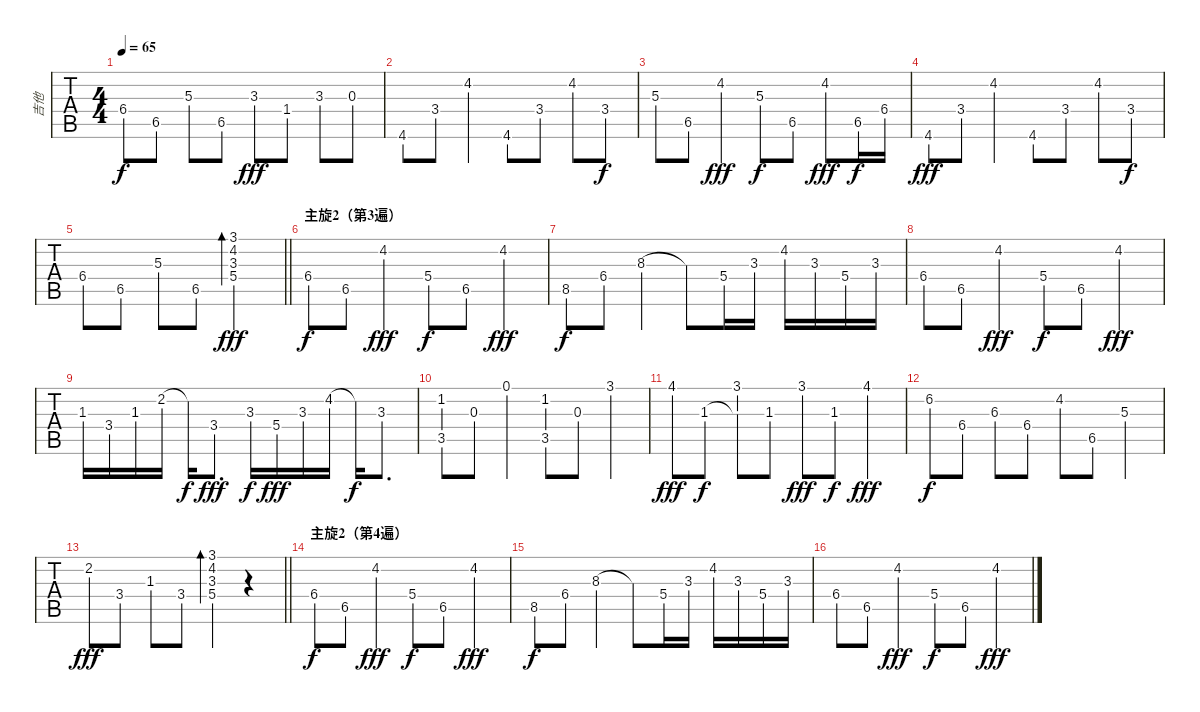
\track ("吉他" "吉他") {instrument electricgrandpiano}
\staff {tabs}
\tuning (E4 B3 G3 D3 A2 E2) {hide}
\ts (4 4)
\tempo 65
\clef g2
\ks c
6.4.8{dy f} 6.5.8 5.3.8 6.5.8 3.3{hac}.8{dy fff} 1.4{hac}.8 3.3{hac}.8 0.3{hac}.8 |
4.6{hac}.8 3.4{hac}.8 4.2{hac}.4 4.6{hac}.8 3.4{hac}.8 4.2{hac}.8 3.4.8{dy f} |
5.3.8 6.5.8 4.2{hac}.4{dy fff} 5.3.8{dy f} 6.5.8 4.2{hac}.8{dy fff} 6.5.16{dy f} 6.4.16 |
4.6{hac}.8{dy fff} 3.4{hac}.8 4.2{hac}.4 4.6{hac}.8 3.4{hac}.8 4.2{hac}.8 3.4.8{dy f} |
\barLineRight lightlight
6.4.8 6.5.8 5.3.8 6.5.8 (3.1 4.2{hac} 3.3{hac} 5.4{hac}).2{bd 120 dy fff} |
\section ("" "主旋2（第3遍）")
6.4.8{dy f} 6.5.8 4.2{hac}.4{dy fff} 5.4.8{dy f} 6.5.8 4.2{hac}.4{dy fff} |
8.5.8{dy f} 6.4.8 8.3.4 8.3{t}.8 5.4.16 3.3.16 4.2.16 3.3.16 5.4.16 3.3.16 |
6.4.8 6.5.8 4.2{hac}.4{dy fff} 5.4.8{dy f} 6.5.8 4.2{hac}.4{dy fff} |
1.3{hac}.16 3.4{hac}.16 1.3{hac}.16 2.2{hac}.16 2.2{t}.16{dy f} 3.4{hac}.8{d dy fff} 3.3.16{dy f} 5.4{hac}.16{dy fff} 3.3{hac}.16 4.2{hac}.16 4.2{t}.16{dy f} 3.3.8{d} |
(1.2 3.5).8 0.3.8 0.1.4 (1.2 3.5).8 0.3.8 3.1.4 |
4.1{hac}.8{dy fff} 1.3.8{dy f} (3.1 1.3{t}).8 1.3.8 3.1{hac}.8{dy fff} 1.3.8{dy f} 4.1{hac}.4{dy fff} |
6.2.8{dy f} 6.4.8 6.3.8 6.4.8 4.2.8 6.5.8 5.3.4 |
\barLineRight lightlight
2.2{hac}.8{dy fff} 3.4{hac}.8 1.3{hac}.8 3.4{hac}.8 (3.1 4.2{hac} 3.3{hac} 5.4{hac}).4{bd 120} r.4 |
\section ("" "主旋2（第4遍）")
6.4.8{dy f} 6.5.8 4.2{hac}.4{dy fff} 5.4.8{dy f} 6.5.8 4.2{hac}.4{dy fff} |
8.5.8{dy f} 6.4.8 8.3.4 8.3{t}.8 5.4.16 3.3.16 4.2.16 3.3.16 5.4.16 3.3.16 |
6.4.8 6.5.8 4.2{hac}.4{dy fff} 5.4.8{dy f} 6.5.8 4.2{hac}.4{dy fff}
